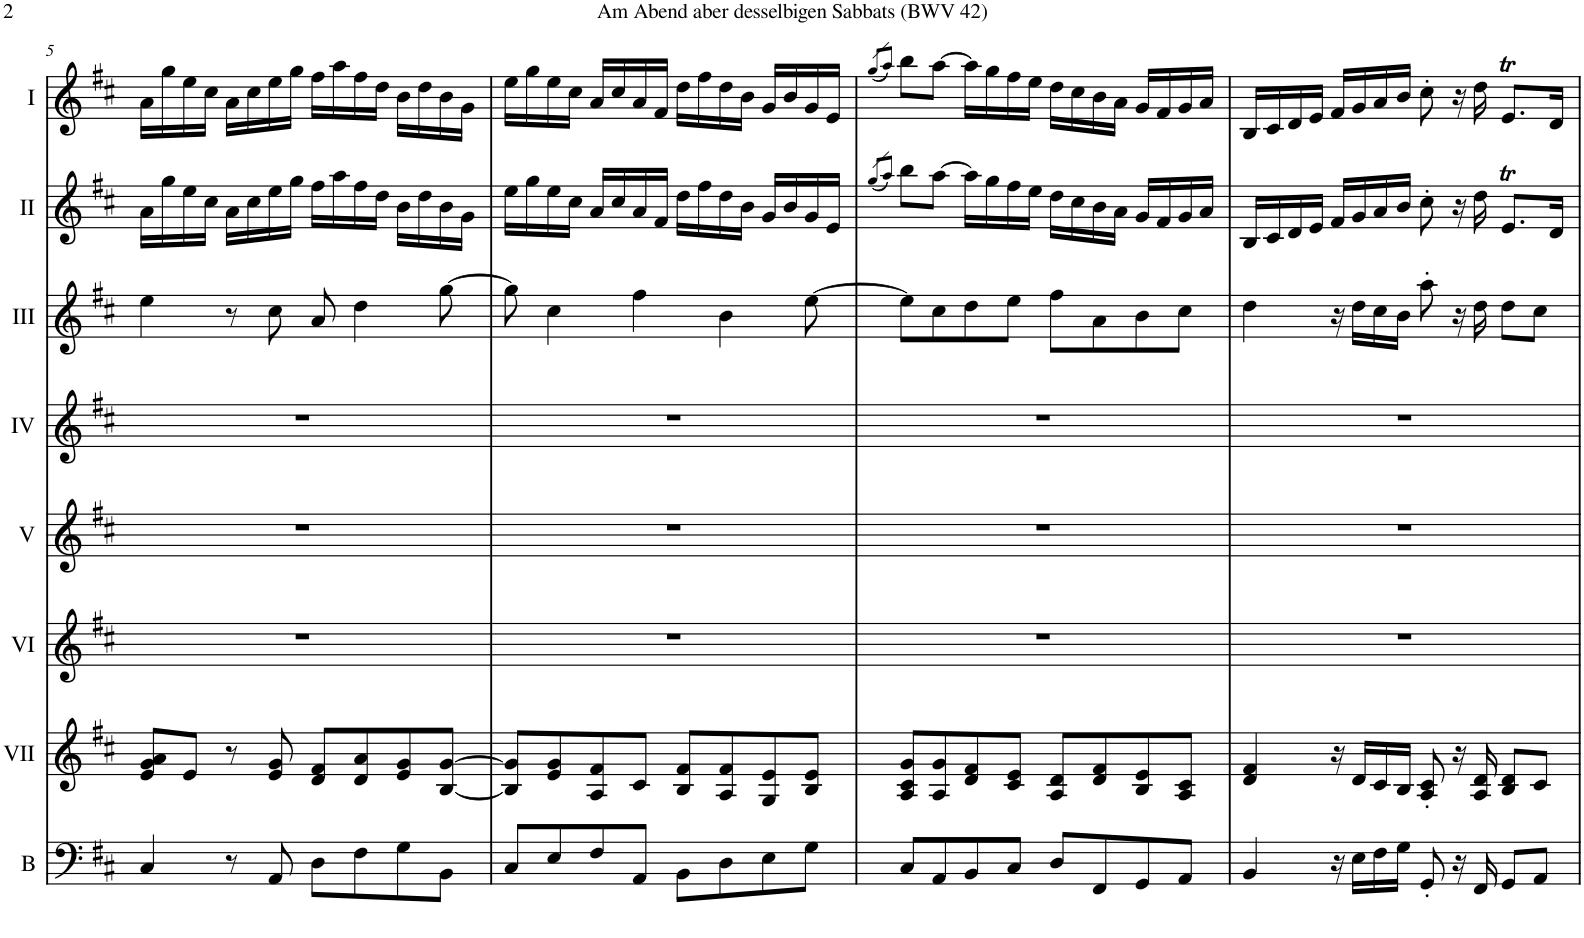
**kern	**kern	**kern	**kern	**kern	**kern	**kern	**kern
*part8	*part7	*part6	*part5	*part4	*part3	*part2	*part1
*staff8	*staff7	*staff6	*staff5	*staff4	*staff3	*staff2	*staff1
*I"Bass	*I"Acc. 7	*I"Acc. 6	*I"Acc. 5	*I"Acc. 4	*I"Acc. 3	*I"Acc. 2	*I"Acc. 1
*I'B	*	*	*	*	*	*	*
!!LO:PB:g=z
*clefF4	*clefG2	*clefG2	*clefG2	*clefG2	*clefG2	*clefG2	*clefG2
*Trd7c12	*	*Trd7c12	*	*	*Trd7c12	*	*
*k[f#c#]	*k[f#c#]	*k[f#c#]	*k[f#c#]	*k[f#c#]	*k[f#c#]	*k[f#c#]	*k[f#c#]
*M2/2	*M2/2	*M2/2	*M2/2	*M2/2	*M2/2	*M2/2	*M2/2
*met(c|)	*met(c|)	*met(c|)	*met(c|)	*met(c|)	*met(c|)	*met(c|)	*met(c|)
=5	=5	=5	=5	=5	=5	=5	=5
4C#/	8e/ 8g/ 8a/L	1r	1r	1r	4ee\	16a\LL	16a\LL
.	.	.	.	.	.	16gg\	16gg\
.	8e/J	.	.	.	.	16ee\	16ee\
.	.	.	.	.	.	16cc#\JJ	16cc#\JJ
8r	8r	.	.	.	8r	16a\LL	16a\LL
.	.	.	.	.	.	16cc#\	16cc#\
8AA/	8e/ 8g/	.	.	.	8cc#\	16ee\	16ee\
.	.	.	.	.	.	16gg\JJ	16gg\JJ
8D\L	8d/ 8f#/L	.	.	.	8a/	16ff#\LL	16ff#\LL
.	.	.	.	.	.	16aa\	16aa\
8F#\	8d/ 8a/	.	.	.	4dd\	16ff#\	16ff#\
.	.	.	.	.	.	16dd\JJ	16dd\JJ
8G\	8e/ 8g/	.	.	.	.	16b\LL	16b\LL
.	.	.	.	.	.	16dd\	16dd\
8BB\J	[8B/ [8g/J	.	.	.	[8gg\	16b\	16b\
.	.	.	.	.	.	16g\JJ	16g\JJ
=6	=6	=6	=6	=6	=6	=6	=6
8C#/L	8B/] 8g/]L	1r	1r	1r	8gg\]	16ee\LL	16ee\LL
.	.	.	.	.	.	16gg\	16gg\
8E/	8e/ 8g/	.	.	.	4cc#\	16ee\	16ee\
.	.	.	.	.	.	16cc#\JJ	16cc#\JJ
8F#/	8A/ 8f#/	.	.	.	.	16a/LL	16a/LL
.	.	.	.	.	.	16cc#/	16cc#/
8AA/J	8c#/J	.	.	.	4ff#\	16a/	16a/
.	.	.	.	.	.	16f#/JJ	16f#/JJ
8BB\L	8B/ 8f#/L	.	.	.	.	16dd\LL	16dd\LL
.	.	.	.	.	.	16ff#\	16ff#\
8D\	8A/ 8f#/	.	.	.	4b\	16dd\	16dd\
.	.	.	.	.	.	16b\JJ	16b\JJ
8E\	8G/ 8e/	.	.	.	.	16g/LL	16g/LL
.	.	.	.	.	.	16b/	16b/
8G\J	8B/ 8e/J	.	.	.	[8ee\	16g/	16g/
.	.	.	.	.	.	16e/JJ	16e/JJ
=7	=7	=7	=7	=7	=7	=7	=7
.	.	.	.	.	.	(8qgg/L	(8qgg/L
.	.	.	.	.	.	8qaa/J)	8qaa/J)
8C#/L	8A/ 8c#/ 8g/L	1r	1r	1r	8ee\L]	8bb\L	8bb\L
8AA/	8A/ 8g/	.	.	.	8cc#\	[8aa\J	[8aa\J
8BB/	8d/ 8f#/	.	.	.	8dd\	16aa\LL]	16aa\LL]
.	.	.	.	.	.	16gg\	16gg\
8C#/J	8c#/ 8e/J	.	.	.	8ee\J	16ff#\	16ff#\
.	.	.	.	.	.	16ee\JJ	16ee\JJ
8D/L	8A/ 8d/L	.	.	.	8ff#\L	16dd\LL	16dd\LL
.	.	.	.	.	.	16cc#\	16cc#\
8FF#/	8d/ 8f#/	.	.	.	8a\	16b\	16b\
.	.	.	.	.	.	16a\JJ	16a\JJ
8GG/	8B/ 8e/	.	.	.	8b\	16g/LL	16g/LL
.	.	.	.	.	.	16f#/	16f#/
8AA/J	8A/ 8c#/J	.	.	.	8cc#\J	16g/	16g/
.	.	.	.	.	.	16a/JJ	16a/JJ
=8	=8	=8	=8	=8	=8	=8	=8
4BB/	4d/ 4f#/	1r	1r	1r	4dd\	16B/LL	16B/LL
.	.	.	.	.	.	16c#/	16c#/
.	.	.	.	.	.	16d/	16d/
.	.	.	.	.	.	16e/JJ	16e/JJ
16r	16r	.	.	.	16r	16f#/LL	16f#/LL
16E\LL	16d/LL	.	.	.	16dd\LL	16g/	16g/
16F#\	16c#/	.	.	.	16cc#\	16a/	16a/
16G\JJ	16B/JJ	.	.	.	16b\JJ	16b/JJ	16b/JJ
8GG'/	8A/' 8c#/'	.	.	.	8aa'\	8cc#'\	8cc#'\
16r	16r	.	.	.	16r	16r	16r
16FF#/	16A/ 16d/	.	.	.	16dd\	16dd\	16dd\
8GG/L	8B/ 8d/L	.	.	.	8dd\L	8.eT/L	8.eT/L
8AA/J	8c#/J	.	.	.	8cc#\J	.	.
.	.	.	.	.	.	16d/Jk	16d/Jk
=	=	=	=	=	=	=	=
*-	*-	*-	*-	*-	*-	*-	*-
